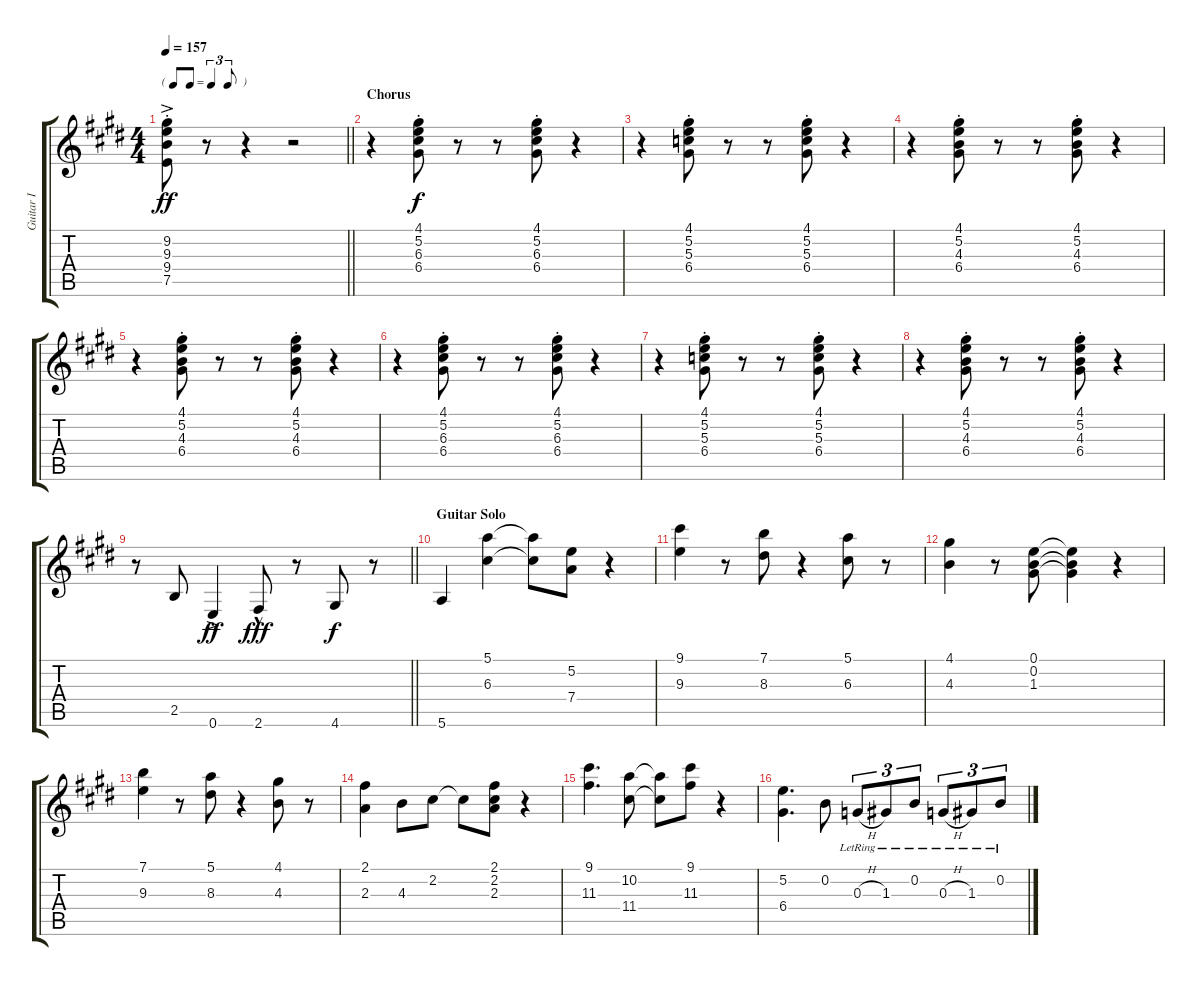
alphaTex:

\track ("Guitar I" "Guitar I") {instrument electricguitarclean}
\staff {score tabs}
\tuning (E4 B3 G3 D3 A2 E2) {hide}
\ts (4 4)
\tf triplet8th
\tempo 157
\clef g2
\barLineRight lightlight
\ks e
(9.2{ac st} 9.3{ac st} 9.4{ac st} 7.5{ac st}).8{dy ff} r.8 r.4 r.2 |
\section ("" "Chorus")
r.4 (4.1{st} 5.2{st} 6.3{st} 6.4{st}).8{dy f} r.8 r.8 (4.1{st} 5.2{st} 6.3{st} 6.4{st}).8 r.4 |
r.4 (4.1{st} 5.2{st} 5.3{st} 6.4{st}).8 r.8 r.8 (4.1{st} 5.2{st} 5.3{st} 6.4{st}).8 r.4 |
r.4 (4.1{st} 5.2{st} 4.3{st} 6.4{st}).8 r.8 r.8 (4.1{st} 5.2{st} 4.3{st} 6.4{st}).8 r.4 |
r.4 (4.1{st} 5.2{st} 4.3{st} 6.4{st}).8 r.8 r.8 (4.1{st} 5.2{st} 4.3{st} 6.4{st}).8 r.4 |
r.4 (4.1{st} 5.2{st} 6.3{st} 6.4{st}).8 r.8 r.8 (4.1{st} 5.2{st} 6.3{st} 6.4{st}).8 r.4 |
r.4 (4.1{st} 5.2{st} 5.3{st} 6.4{st}).8 r.8 r.8 (4.1{st} 5.2{st} 5.3{st} 6.4{st}).8 r.4 |
r.4 (4.1{st} 5.2{st} 4.3{st} 6.4{st}).8 r.8 r.8 (4.1{st} 5.2{st} 4.3{st} 6.4{st}).8 r.4 |
\barLineRight lightlight
r.8{volume 13} 2.5.8 0.6{ac}.4{dy ff} 2.6{hac}.8{dy fff} r.8 4.6.8{dy f} r.8 |
\section ("" "Guitar Solo")
5.6.4 (5.1 6.3).4 (5.1{t} 6.3{t}).8 (5.2 7.4).8 r.4 |
(9.1 9.3).4 r.8 (7.1 8.3).8 r.4 (5.1 6.3).8 r.8 |
(4.1 4.3).4 r.8 (0.1 0.2 1.3).8 (0.1{t} 0.2{t} 1.3{t}).4 r.4 |
(7.1 9.3).4 r.8 (5.1 8.3).8 r.4 (4.1 4.3).8 r.8 |
(2.1 2.3).4 4.3.8 2.2.8{beam split} 2.2{t}.8 (2.1 2.2 2.3).8 r.4 |
(9.1 11.3).4{d} (10.2 11.4).8{beam split} (10.2{t} 11.4{t}).8 (9.1 11.3).8 r.4 |
(5.2 6.4).4{d} 0.2.8{beam split} 0.3{h lr}.8{tu (3 2)} 1.3{lr}.8{tu (3 2)} 0.2{lr}.8{tu (3 2) beam split} 0.3{h lr}.8{tu (3 2)} 1.3{lr}.8{tu (3 2)} 0.2{lr}.8{tu (3 2)}
